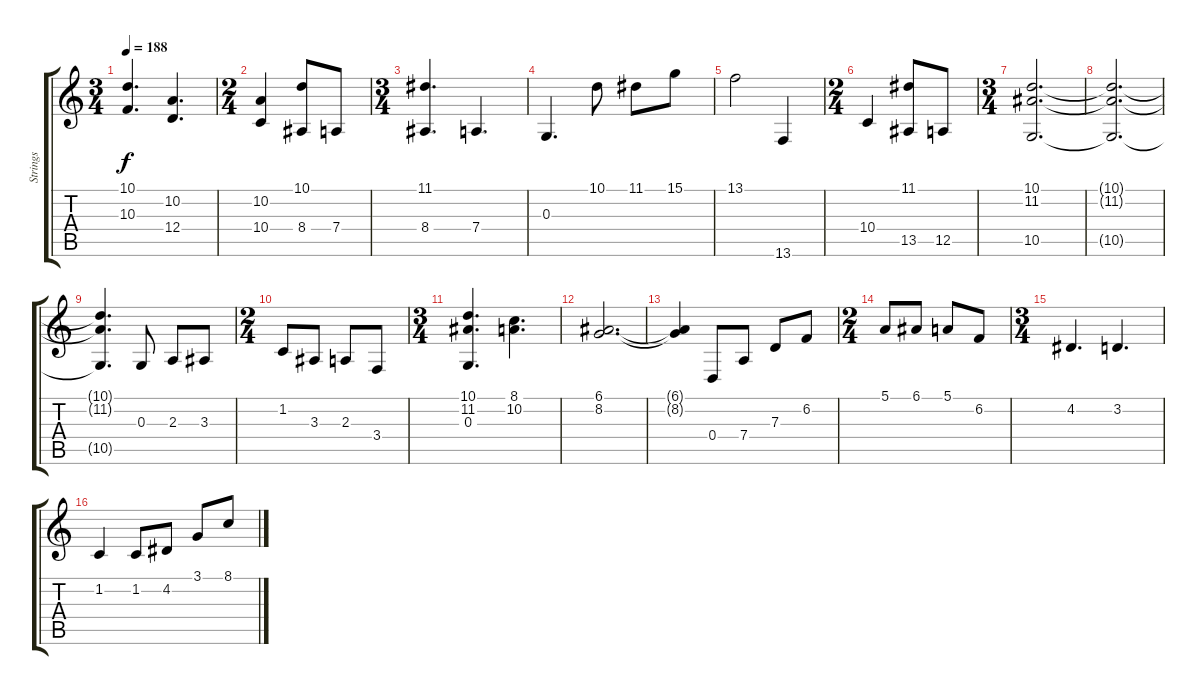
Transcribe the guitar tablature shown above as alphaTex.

\track ("Strings" "Strings") {instrument stringensemble1}
\staff {score tabs}
\tuning (E4 B3 G3 D3 A2 E2) {hide}
\ts (3 4)
\tempo 188
\clef g2
\ks c
(10.1 10.3).4{d dy f} (10.2 12.4).4{d} |
\ts (2 4)
(10.2 10.4).4 (10.1 8.4).8 7.4.8 |
\ts (3 4)
(11.1 8.4).4{d} 7.4.4{d} |
0.3.4{d} 10.1.8 11.1.8 15.1.8 |
13.1.2 13.6.4 |
\ts (2 4)
10.4.4 (11.1 13.5).8 12.5.8 |
\ts (3 4)
(10.1 11.2 10.5).2{d} |
(10.1{t} 11.2{t} 10.5{t}).2{d} |
(10.1{t} 11.2{t} 10.5{t}).4{d} 0.3.8 2.3.8 3.3.8 |
\ts (2 4)
1.2.8 3.3.8 2.3.8 3.4.8 |
\ts (3 4)
(10.1 11.2 0.3).4{d} (8.1 10.2).4{d} |
(6.1 8.2).2{d} |
(6.1{t} 8.2{t}).4 0.4.8 7.4.8 7.3.8 6.2.8 |
\ts (2 4)
5.1.8 6.1.8 5.1.8 6.2.8 |
\ts (3 4)
4.2.4{d} 3.2.4{d} |
1.2.4 1.2.8 4.2.8 3.1.8 8.1.8
